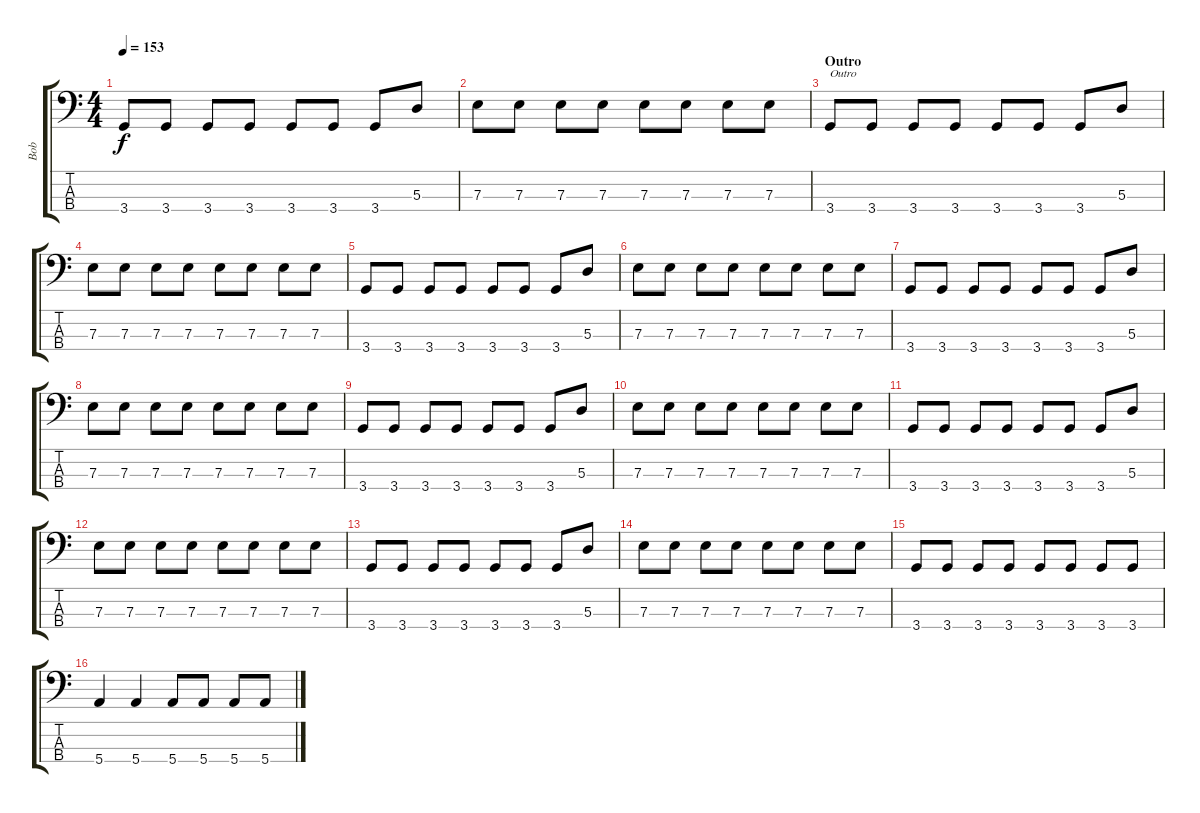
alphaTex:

\track ("Bob" "Bob") {instrument electricbasspick}
\staff {score tabs}
\tuning (G2 D2 A1 E1) {hide}
\ts (4 4)
\tempo 153
\clef f4
\ks c
3.4.8{dy f} 3.4.8 3.4.8 3.4.8 3.4.8 3.4.8 3.4.8 5.3.8 |
7.3.8 7.3.8 7.3.8 7.3.8 7.3.8 7.3.8 7.3.8 7.3.8 |
\section ("" "Outro")
3.4.8{txt "Outro"} 3.4.8 3.4.8 3.4.8 3.4.8 3.4.8 3.4.8 5.3.8 |
7.3.8 7.3.8 7.3.8 7.3.8 7.3.8 7.3.8 7.3.8 7.3.8 |
3.4.8 3.4.8 3.4.8 3.4.8 3.4.8 3.4.8 3.4.8 5.3.8 |
7.3.8 7.3.8 7.3.8 7.3.8 7.3.8 7.3.8 7.3.8 7.3.8 |
3.4.8 3.4.8 3.4.8 3.4.8 3.4.8 3.4.8 3.4.8 5.3.8 |
7.3.8 7.3.8 7.3.8 7.3.8 7.3.8 7.3.8 7.3.8 7.3.8 |
3.4.8 3.4.8 3.4.8 3.4.8 3.4.8 3.4.8 3.4.8 5.3.8 |
7.3.8 7.3.8 7.3.8 7.3.8 7.3.8 7.3.8 7.3.8 7.3.8 |
3.4.8 3.4.8 3.4.8 3.4.8 3.4.8 3.4.8 3.4.8 5.3.8 |
7.3.8 7.3.8 7.3.8 7.3.8 7.3.8 7.3.8 7.3.8 7.3.8 |
3.4.8 3.4.8 3.4.8 3.4.8 3.4.8 3.4.8 3.4.8 5.3.8 |
7.3.8 7.3.8 7.3.8 7.3.8 7.3.8 7.3.8 7.3.8 7.3.8 |
3.4.8 3.4.8 3.4.8 3.4.8 3.4.8 3.4.8 3.4.8 3.4.8 |
5.4.4 5.4.4 5.4.8 5.4.8 5.4.8 5.4.8
